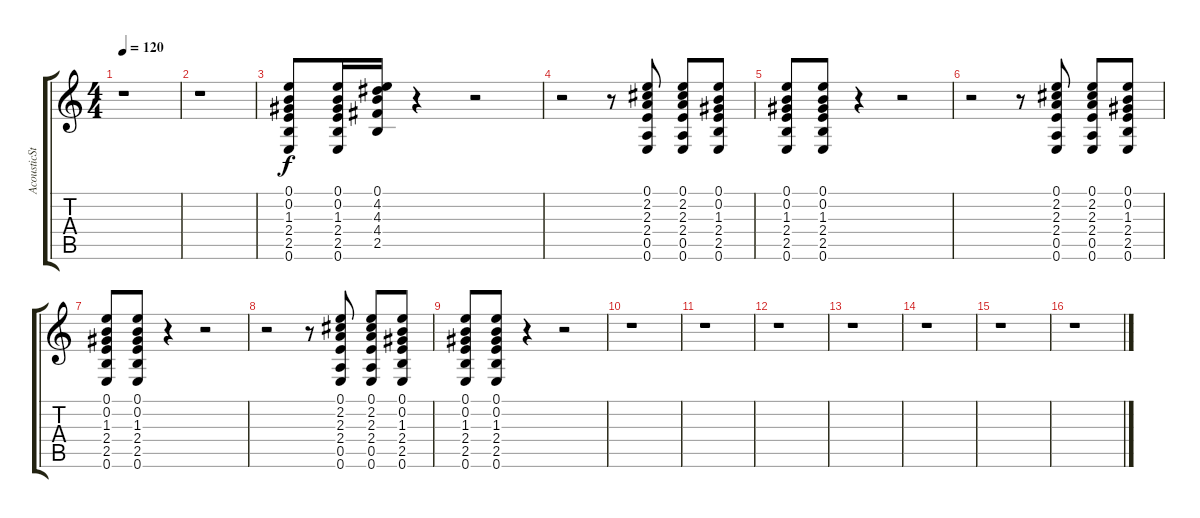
\track ("AcousticSteelGuitar" "AcousticSt") {instrument acousticguitarsteel}
\staff {score tabs}
\tuning (E4 B3 G3 D3 A2 E2) {hide}
\ts (4 4)
\tempo 120
\clef g2
\ks c
r.1{dy f} |
r.1 |
(0.1 0.2 1.3 2.4 2.5 0.6).8 (0.1 0.2 1.3 2.4 2.5 0.6).16 (0.1 4.2 4.3 4.4 2.5).16 r.4 r.2 |
r.2 r.8 (0.1 2.2 2.3 2.4 0.5 0.6).8 (0.1 2.2 2.3 2.4 0.5 0.6).8 (0.1 0.2 1.3 2.4 2.5 0.6).8 |
(0.1 0.2 1.3 2.4 2.5 0.6).8 (0.1 0.2 1.3 2.4 2.5 0.6).8 r.4 r.2 |
r.2 r.8 (0.1 2.2 2.3 2.4 0.5 0.6).8 (0.1 2.2 2.3 2.4 0.5 0.6).8 (0.1 0.2 1.3 2.4 2.5 0.6).8 |
(0.1 0.2 1.3 2.4 2.5 0.6).8 (0.1 0.2 1.3 2.4 2.5 0.6).8 r.4 r.2 |
r.2 r.8 (0.1 2.2 2.3 2.4 0.5 0.6).8 (0.1 2.2 2.3 2.4 0.5 0.6).8 (0.1 0.2 1.3 2.4 2.5 0.6).8 |
(0.1 0.2 1.3 2.4 2.5 0.6).8 (0.1 0.2 1.3 2.4 2.5 0.6).8 r.4 r.2 |
r.1 |
r.1 |
r.1 |
r.1 |
r.1 |
r.1 |
r.1
